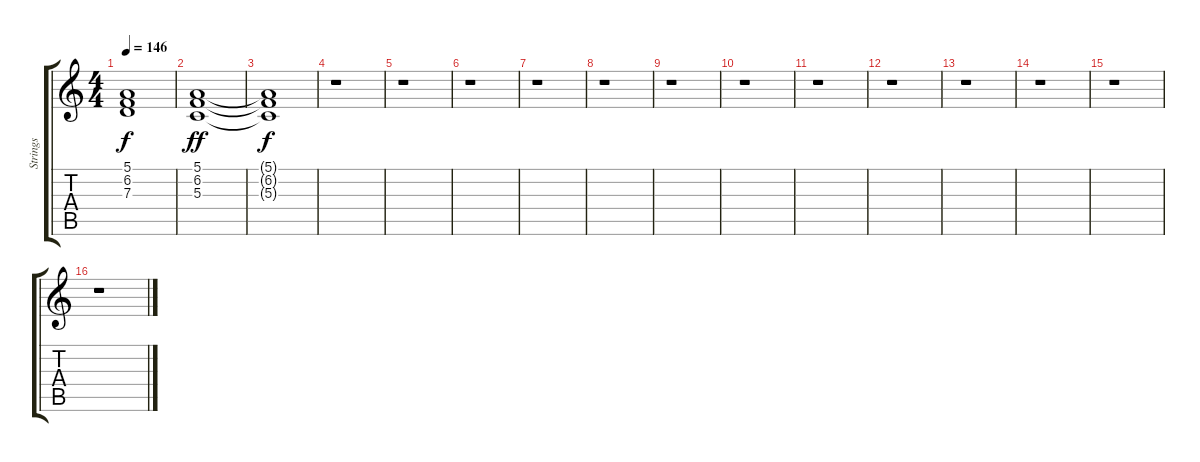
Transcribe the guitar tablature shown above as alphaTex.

\track ("Strings" "Strings") {instrument stringensemble1}
\staff {score tabs}
\tuning (E4 B3 G3 D3 A2 E2) {hide}
\ts (4 4)
\tempo 146
\clef g2
\ks c
(5.1{t} 6.2{t} 7.3{t}).1{dy f} |
(5.1 6.2 5.3).1{dy ff} |
(5.1{t} 6.2{t} 5.3{t}).1{dy f} |
r.1 |
r.1 |
r.1 |
r.1 |
r.1 |
r.1 |
r.1 |
r.1 |
r.1 |
r.1 |
r.1 |
r.1 |
r.1
